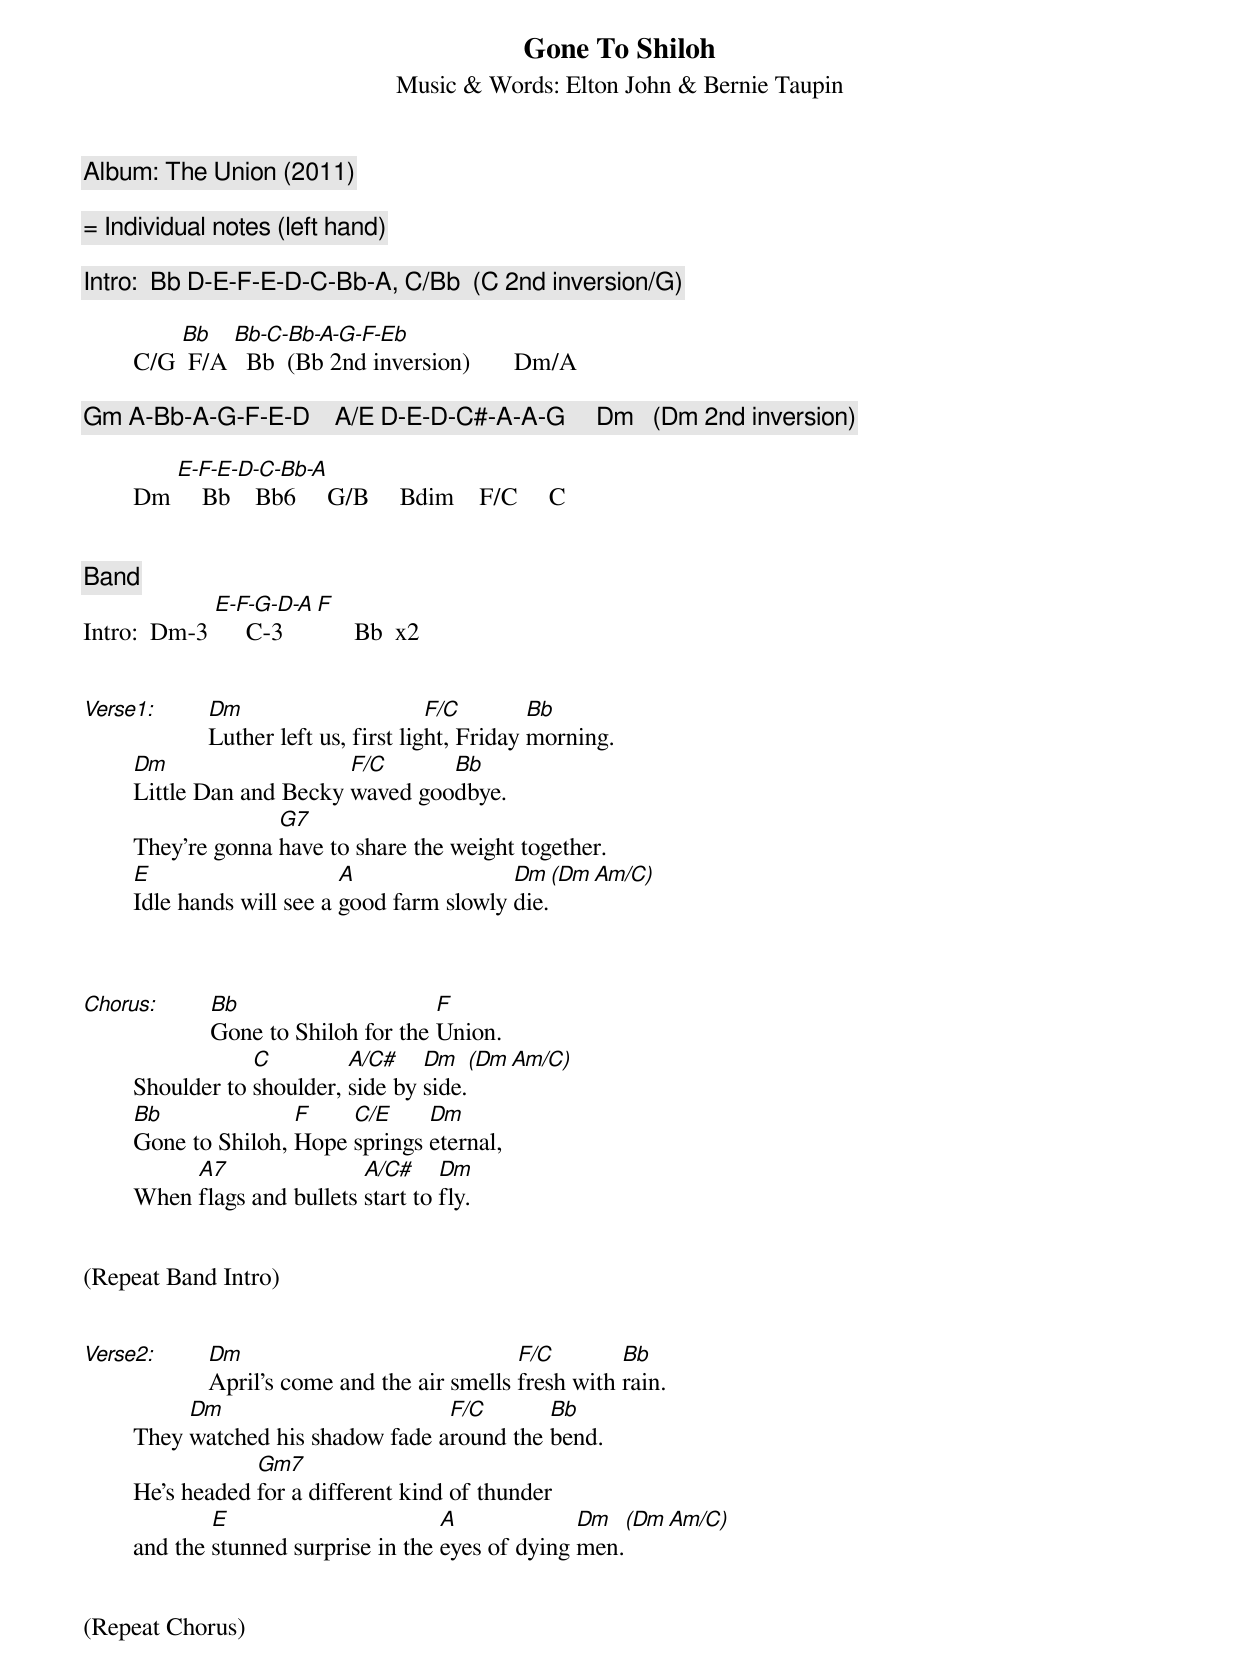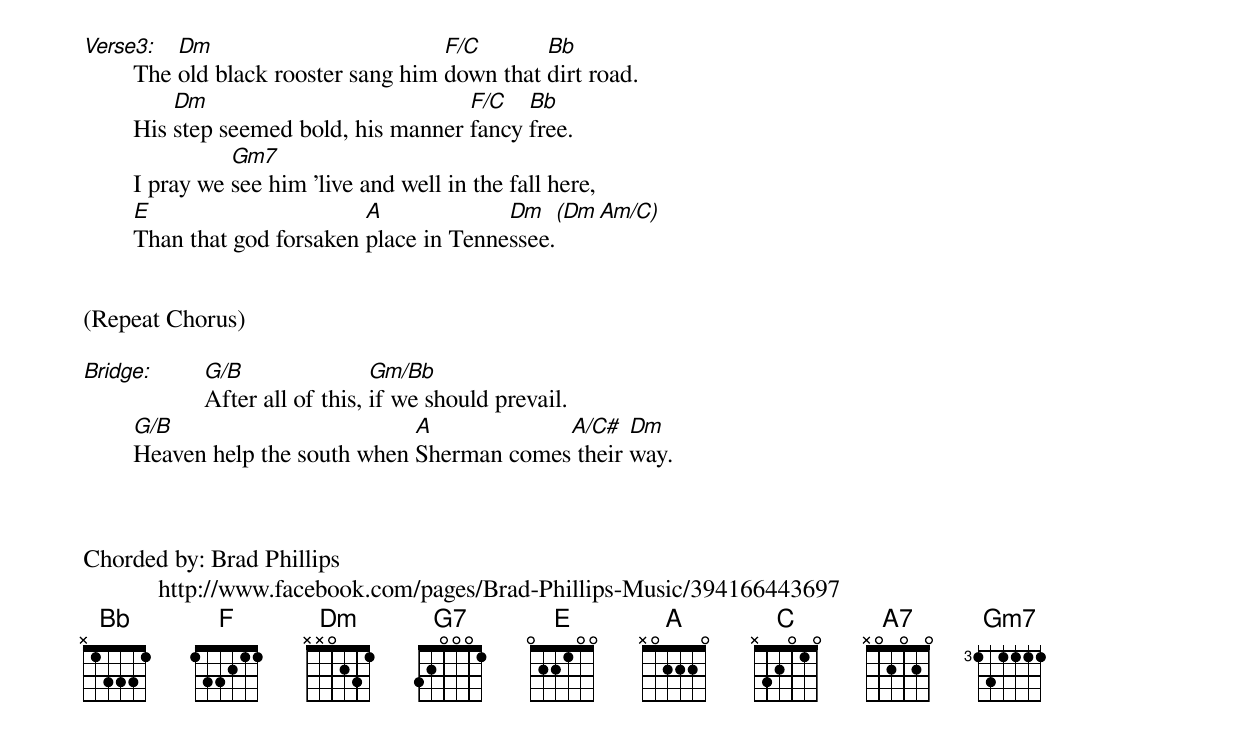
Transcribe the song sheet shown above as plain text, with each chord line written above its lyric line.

Gone To Shiloh
Music & Words: Elton John & Bernie Taupin
Album: The Union (2011)

[] = Individual notes (left hand)

Intro:  Bb [D-E-F-E-D-C-Bb-A], C/Bb  (C 2nd inversion/G)

        C/G [Bb] F/A [Bb-C-Bb-A-G-F-Eb]  Bb  (Bb 2nd inversion)       Dm/A

        Gm [A-Bb-A-G-F-E-D]    A/E [D-E-D-C#-A-A-G]     Dm   (Dm 2nd inversion)

        Dm [E-F-E-D-C-Bb-A]    Bb    Bb6     G/B     Bdim    F/C     C


Band
Intro:  Dm-3 [E-F-G-D-A]     C-3 [F]      Bb  x2


Verse1: Dm                       F/C        Bb
        Luther left us, first light, Friday morning.
        Dm                   F/C      Bb
        Little Dan and Becky waved goodbye.
                      G7
        They're gonna have to share the weight together.
        E                     A                Dm      (Dm    Am/C)
        Idle hands will see a good farm slowly die.



Chorus: Bb                     F
        Gone to Shiloh for the Union.
                    C         A/C#    Dm       (Dm     Am/C)
        Shoulder to shoulder, side by side.
        Bb              F    C/E     Dm
        Gone to Shiloh, Hope springs eternal,
             A7                A/C#     Dm
        When flags and bullets start to fly.


(Repeat Band Intro)


Verse2: Dm                              F/C        Bb
        April's come and the air smells fresh with rain.
             Dm                       F/C       Bb
        They watched his shadow fade around the bend.
                    Gm7
        He's headed for a different kind of thunder
                E                       A             Dm     (Dm    Am/C)
        and the stunned surprise in the eyes of dying men.


(Repeat Chorus)

Verse3:     Dm                         F/C       Bb
        The old black rooster sang him down that dirt road.
            Dm                           F/C   Bb
        His step seemed bold, his manner fancy free.
                  Gm7
        I pray we see him 'live and well in the fall here,
        E                      A             Dm       (Dm     Am/C)
        Than that god forsaken place in Tennessee.


(Repeat Chorus)

Bridge: G/B                Gm/Bb
        After all of this, if we should prevail.
        G/B                        A            A/C#   Dm
        Heaven help the south when Sherman comes their way.



Chorded by: Brad Phillips
            http://www.facebook.com/pages/Brad-Phillips-Music/394166443697
